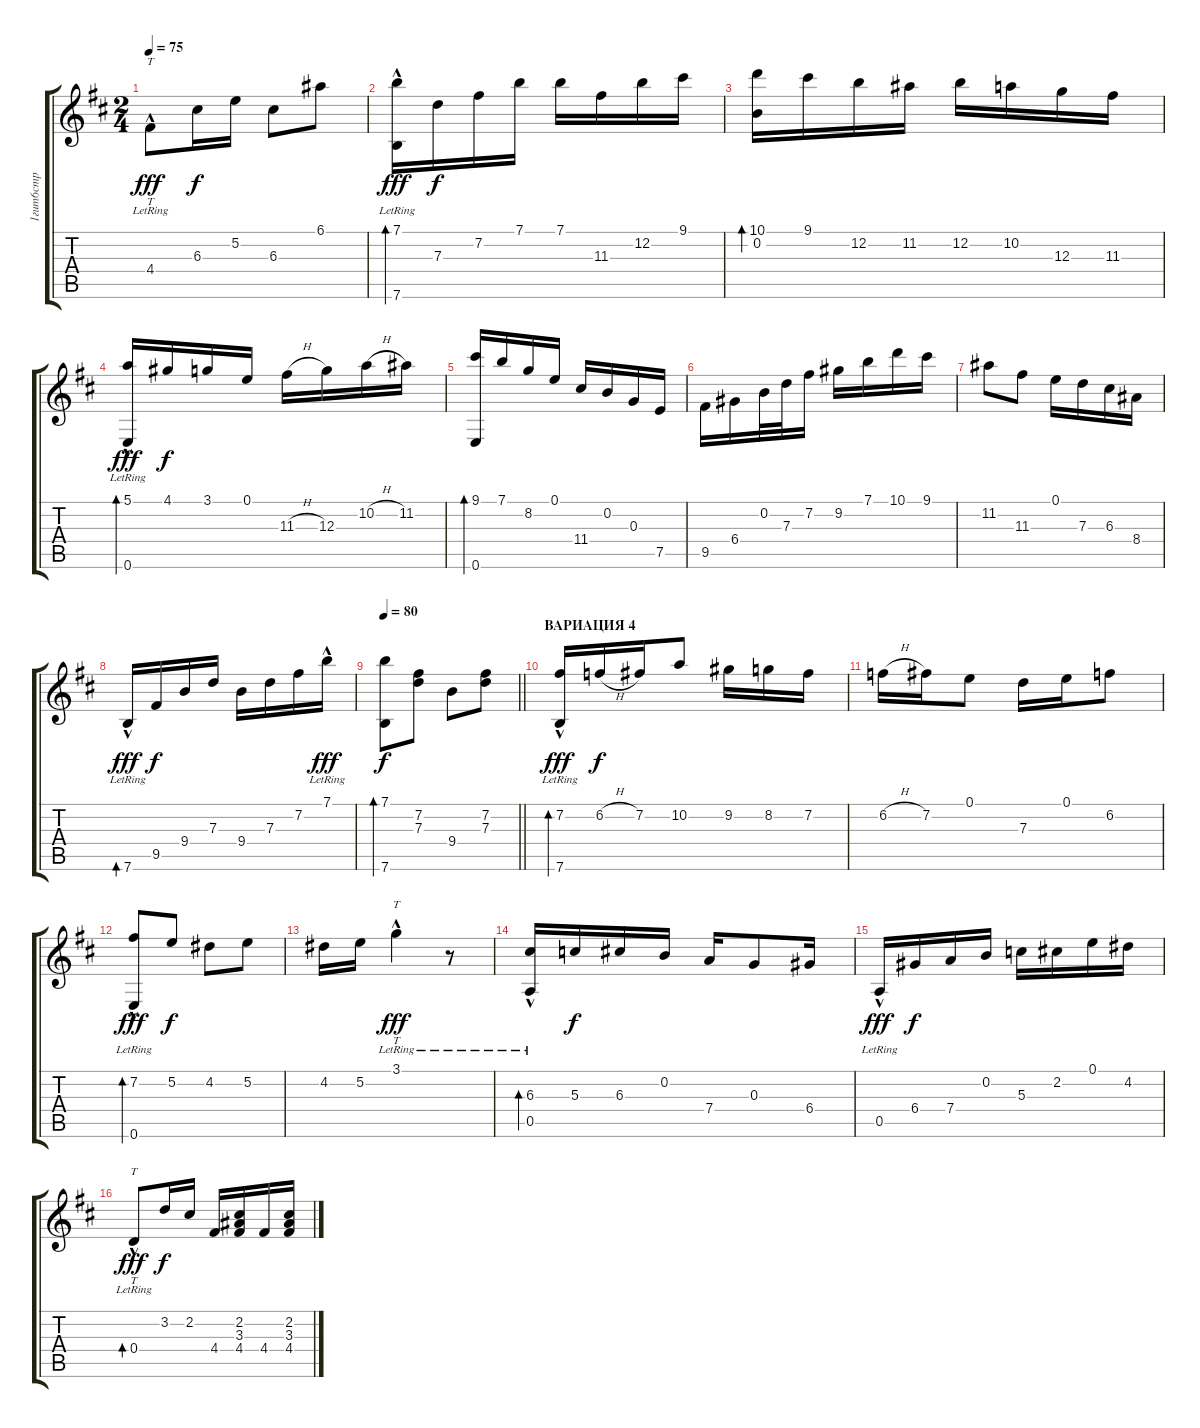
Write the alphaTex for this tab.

\track ("1гит6стр" "1гит6стр") {instrument acousticguitarnylon}
\staff {score tabs}
\tuning (E4 B3 G3 D3 A2 E2) {hide}
\ts (2 4)
\tempo 75
\clef g2
\ks bminor
4.4{hac lr}.8{tt dy fff} 6.3.16{dy f} 5.2.16 6.3.8 6.1.8 |
(7.1 7.6{hac lr}).16{bd 120 dy fff} 7.3.16{dy f} 7.2.16 7.1.16 7.1.16 11.3.16 12.2.16 9.1.16 |
(10.1 0.2).16{bd 240} 9.1.16 12.2.16 11.2.16 12.2.16 10.2.16 12.3.16 11.3.16 |
(5.1 0.6{hac lr}).16{bd 120 dy fff} 4.1.16{dy f} 3.1.16 0.1.16 11.3{h}.16 12.3.16 10.2{h}.16 11.2.16 |
(9.1 0.6).16{bd 120} 7.1.16 8.2.16 0.1.16 11.4.16 0.2.16 0.3.16 7.5.16 |
9.5.16 6.4.16 0.2.32 7.3.32 7.2.16 9.2.16 7.1.16 10.1.16 9.1.16 |
11.2.8 11.3.8 0.1.16 7.3.16 6.3.16 8.4.16 |
7.6{hac lr}.16{bd 240 dy fff} 9.5.16{dy f} 9.4.16 7.3.16 9.4.16 7.3.16 7.2.16 7.1{hac lr}.16{dy fff} |
\tempo 80
\barLineRight lightlight
(7.1 7.6).8{bd 240 dy f} (7.2 7.3).8 9.4.8 (7.2 7.3).8 |
\section ("" "ВАРИАЦИЯ 4")
(7.2 7.6{hac lr}).16{bd 240 dy fff} 6.2{h}.16{dy f} 7.2.16 10.2.8 9.2.16 8.2.16 7.2.16 |
6.2{h}.16 7.2.16 0.1.8 7.3.16 0.1.16 6.2.8 |
(7.2 0.6{hac lr}).8{bd 480 dy fff} 5.2.8{dy f} 4.2.8 5.2.8 |
4.2.16 5.2.16 3.1{hac lr}.4{tt dy fff} r.8 |
(6.3 0.5{hac lr}).16{bd 240} 5.3.16{dy f} 6.3.16 0.2.16 7.4.16 0.3.8 6.4.16 |
0.5{hac lr}.16{dy fff} 6.4.16{dy f} 7.4.16 0.2.16 5.3.16 2.2.16 0.1.16 4.2.16 |
0.4{hac lr}.8{tt bd 240 dy fff} 3.2.16{dy f} 2.2.16 4.4.16 (2.2 3.3 4.4).16 4.4.16 (2.2 3.3 4.4).16
